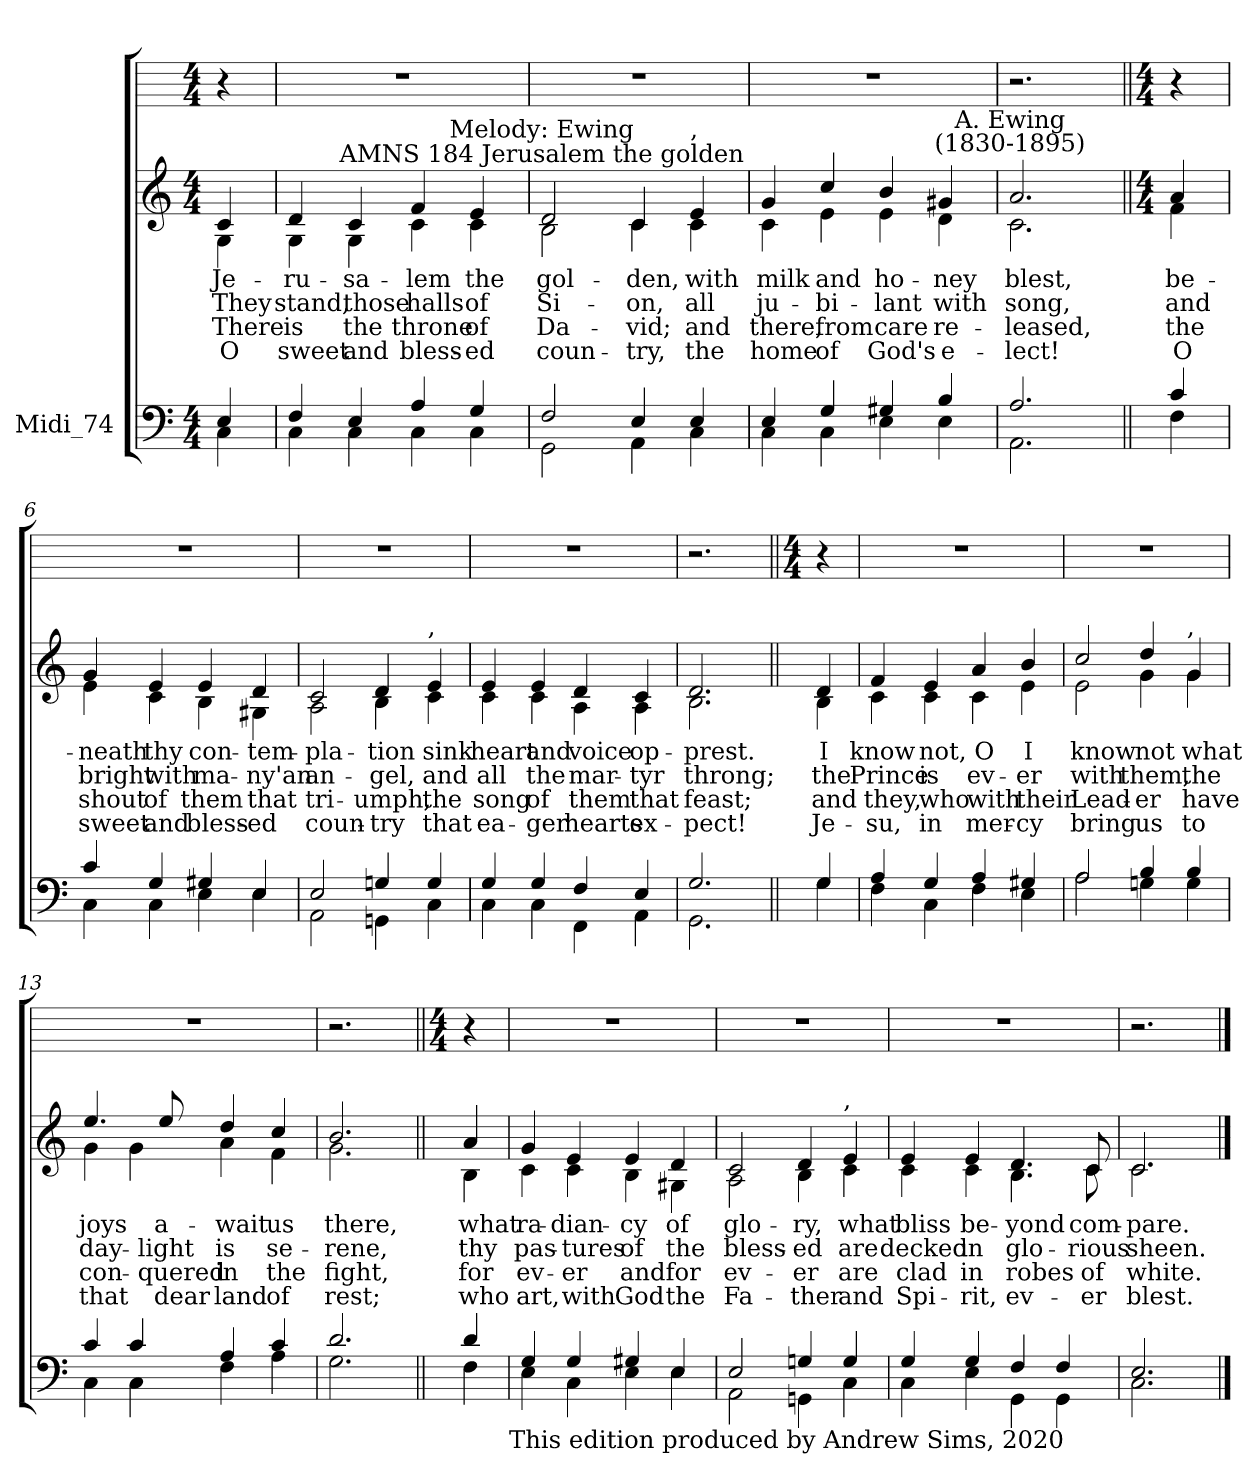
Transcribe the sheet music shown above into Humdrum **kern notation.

**kern	**kern	**text	**text	**text	**text	**kern
*part3	*part2	*part2	*part2	*part2	*part2	*part1
*staff3	*staff2	*staff2	*staff2	*staff2	*staff2	*staff1
*I"Midi_74	*	*	*	*	*	*
*clefF4	*clefG2	*	*	*	*	*
*k[]	*k[]	*	*	*	*	*
*C:	*C:	*	*	*	*	*
*M4/4	*M4/4	*	*	*	*	*M4/4
=	=	=	=	=	=	=
*^	*	*	*	*	*	*
!	!	!LO:TX:a:cj:t=Bernard of Cluny (12th cent.),\ntr. J. M. Neale (1818-1866)	!	!	!	!	!
!	!	!	!LO:LY:b	!LO:LY:b	!LO:LY:b	!LO:LY:b	!
*	*	*^	*	*	*	*	*
4E/	4C\	4c/	4G	Je-	-They	There	O	4r
=1	=1	=1	=1	=1	=1	=1	=1	=1
!	!	!	!	!LO:LY:b	!LO:LY:b	!LO:LY:b	!LO:LY:b	!
4F/	4C\	4d/	4G	ru-	-stand,	is	sweet	1r
!	!	!	!	!LO:LY:b	!LO:LY:b	!LO:LY:b	!LO:LY:b	!
4E/	4C\	4c/	4G	sa-	-those	the	and	.
!	!	!	!	!LO:LY:b	!LO:LY:b	!LO:LY:b	!LO:LY:b	!
4A/	4C\	4f/	4c\	lem	halls	throne	bless-	.
!	!	!	!	!LO:LY:b	!LO:LY:b	!LO:LY:b	!LO:LY:b	!
4G/	4C\	4e/	4c\	-the	of	of	ed	.
=2	=2	=2	=2	=2	=2	=2	=2	=2
!	!	!LO:TX:a:cj:t=AMNS 184 Jerusalem the golden	!	!	!	!	!	!
!	!	!LO:TX:a:cj:t=Melody&colon; Ewing	!	!	!	!	!	!
!	!	!	!	!LO:LY:b	!LO:LY:b	!LO:LY:b	!LO:LY:b	!
2F/	2GG\	2d/	2B\	gol-	-Si-	-Da-	-coun-	1r
!	!	!	!	!LO:LY:b	!LO:LY:b	!LO:LY:b	!LO:LY:b	!
4E/	4AA\	4c/	4c\	-den,	on,	vid;	try,	.
!	!	!LO:TX:a:t=,	!	!	!	!	!	!
!	!	!	!	!LO:LY:b	!LO:LY:b	!LO:LY:b	!LO:LY:b	!
4E/	4C\	4e/	4c\	with	all	and	the	.
=3	=3	=3	=3	=3	=3	=3	=3	=3
!	!	!	!	!LO:LY:b	!LO:LY:b	!LO:LY:b	!LO:LY:b	!
4E/	4C\	4g/	4c\	milk	ju-	-there,	home	1r
!	!	!	!	!LO:LY:b	!LO:LY:b	!LO:LY:b	!LO:LY:b	!
4G/	4C\	4cc/	4e\	and	bi-	-from	of	.
!	!	!	!	!LO:LY:b	!LO:LY:b	!LO:LY:b	!LO:LY:b	!
4G#X/	4E\	4b/	4e\	ho-	-lant	care	God's	.
!	!	!	!	!LO:LY:b	!LO:LY:b	!LO:LY:b	!LO:LY:b	!
4B/	4E\	4g#X/	4d\	ney	with	re-	-e-	.
=4	=4	=4	=4	=4	=4	=4	=4	=4
!	!	!LO:TX:a:cj:t=A. Ewing\n(1830-1895)	!	!	!	!	!	!
!	!	!	!	!LO:LY:b	!LO:LY:b	!LO:LY:b	!LO:LY:b	!
2.A/	2.AA\	2.a/	2.c\	-blest,	song,	leased,	lect!	2.r
!!LO:LB:g=z
=5||	=5||	=5||	=5||	=5||	=5||	=5||	=5||	=5||
*	*	*M4/4	*	*	*	*	*	*M4/4
!	!	!	!	!LO:LY:b	!LO:LY:b	!LO:LY:b	!LO:LY:b	!
4c/	4F\	4a/	4f\	be-	-and	the	O	4r
=6	=6	=6	=6	=6	=6	=6	=6	=6
!	!	!	!	!LO:LY:b	!LO:LY:b	!LO:LY:b	!LO:LY:b	!
4c/	4C\	4g/	4e\	neath	bright	shout	sweet	1r
!	!	!	!	!LO:LY:b	!LO:LY:b	!LO:LY:b	!LO:LY:b	!
4G/	4C\	4e/	4c\	thy	with	of	and	.
!	!	!	!	!LO:LY:b	!LO:LY:b	!LO:LY:b	!LO:LY:b	!
4G#X/	4E\	4e/	4B\	con-	-ma-	-them	bless-	.
!	!	!	!	!LO:LY:b	!LO:LY:b	!LO:LY:b	!LO:LY:b	!
4E/	4E\	4d/	4G#X	-tem-	-ny'an	that	ed	.
=7	=7	=7	=7	=7	=7	=7	=7	=7
!	!	!	!	!LO:LY:b	!LO:LY:b	!LO:LY:b	!LO:LY:b	!
2E/	2AA\	2c/	2A\	pla-	-an-	-tri-	-coun-	1r
!	!	!	!	!LO:LY:b	!LO:LY:b	!LO:LY:b	!LO:LY:b	!
4Gn/	4GGn\	4d/	4B\	-tion	gel,	umph,	try	.
!	!	!LO:TX:a:t=,	!	!	!	!	!	!
!	!	!	!	!LO:LY:b	!LO:LY:b	!LO:LY:b	!LO:LY:b	!
4G/	4C\	4e/	4c\	sink	and	the	that	.
=8	=8	=8	=8	=8	=8	=8	=8	=8
!	!	!	!	!LO:LY:b	!LO:LY:b	!LO:LY:b	!LO:LY:b	!
4G/	4C\	4e/	4c\	heart	all	song	ea-	1r
!	!	!	!	!LO:LY:b	!LO:LY:b	!LO:LY:b	!LO:LY:b	!
4G/	4C\	4e/	4c\	-and	the	of	ger	.
!	!	!	!	!LO:LY:b	!LO:LY:b	!LO:LY:b	!LO:LY:b	!
4F/	4FF\	4d/	4A\	voice	mar-	-them	hearts	.
!	!	!	!	!LO:LY:b	!LO:LY:b	!LO:LY:b	!LO:LY:b	!
4E/	4AA\	4c/	4A\	op-	-tyr	that	ex-	.
=9	=9	=9	=9	=9	=9	=9	=9	=9
!	!	!	!	!LO:LY:b	!LO:LY:b	!LO:LY:b	!LO:LY:b	!
2.G/	2.GG\	2.d/	2.B\	-prest.	throng;	feast;	pect!	2.r
!!LO:LB:g=z
=10||	=10||	=10||	=10||	=10||	=10||	=10||	=10||	=10||
*	*	*	*	*	*	*	*	*M4/4
!	!	!	!	!LO:LY:b	!LO:LY:b	!LO:LY:b	!LO:LY:b	!
4G/	4G\	4d/	4B\	I	the	and	Je-	4r
=11	=11	=11	=11	=11	=11	=11	=11	=11
!	!	!	!	!LO:LY:b	!LO:LY:b	!LO:LY:b	!LO:LY:b	!
4A/	4F\	4f/	4c\	-know	Prince	they,	su,	1r
!	!	!	!	!LO:LY:b	!LO:LY:b	!LO:LY:b	!LO:LY:b	!
4G/	4C\	4e/	4c\	not,	is	who	in	.
!	!	!	!	!LO:LY:b	!LO:LY:b	!LO:LY:b	!LO:LY:b	!
4A/	4F\	4a/	4c\	O	ev-	-with	mer-	.
!	!	!	!	!LO:LY:b	!LO:LY:b	!LO:LY:b	!LO:LY:b	!
4G#X/	4E\	4b/	4e\	-I	er	their	cy	.
=12	=12	=12	=12	=12	=12	=12	=12	=12
!	!	!	!	!LO:LY:b	!LO:LY:b	!LO:LY:b	!LO:LY:b	!
2A/	2A\	2cc/	2e\	know	with	Lead-	-bring	1r
!	!	!	!	!LO:LY:b	!LO:LY:b	!LO:LY:b	!LO:LY:b	!
4B/	4Gn\	4dd/	4g\	not	them,	er	us	.
!	!	!LO:TX:a:t=,	!	!	!	!	!	!
!	!	!	!	!LO:LY:b	!LO:LY:b	!LO:LY:b	!LO:LY:b	!
4B/	4G\	4g/	4g\	what	the	have	to	.
=13	=13	=13	=13	=13	=13	=13	=13	=13
!	!	!	!	!LO:LY:b	!LO:LY:b	!LO:LY:b	!LO:LY:b	!
4c/	4C\	4.ee/	4g\	joys	day-	-con-	-that	1r
4c/	4C\	.	4g\	.	.	.	.	.
!	!	!	!	!LO:LY:b	!LO:LY:b	!LO:LY:b	!LO:LY:b	!
.	.	8ee/	.	a-	-light	quered	dear	.
!	!	!	!	!LO:LY:b	!LO:LY:b	!LO:LY:b	!LO:LY:b	!
4A/	4F\	4dd/	4a\	wait	is	in	land	.
!	!	!	!	!LO:LY:b	!LO:LY:b	!LO:LY:b	!LO:LY:b	!
4c	4A\	4cc/	4f\	us	se-	-the	of	.
=14	=14	=14	=14	=14	=14	=14	=14	=14
!	!	!	!	!LO:LY:b	!LO:LY:b	!LO:LY:b	!LO:LY:b	!
2.d	2.G\	2.b/	2.g\	there,	rene,	fight,	rest;	2.r
!!LO:LB:g=z
=15||	=15||	=15||	=15||	=15||	=15||	=15||	=15||	=15||
*	*	*	*	*	*	*	*	*M4/4
!	!	!	!	!LO:LY:b	!LO:LY:b	!LO:LY:b	!LO:LY:b	!
4d	4F\	4a/	4B\	what	thy	for	who	4r
!	!LO:TX:b:t=This edition produced by Andrew Sims, 2020	!	!	!	!	!	!	!
=16	=16	=16	=16	=16	=16	=16	=16	=16
!	!	!	!	!LO:LY:b	!LO:LY:b	!LO:LY:b	!LO:LY:b	!
4G/	4E\	4g/	4c\	ra-	-pas-	-ev-	-art,	1r
!	!	!	!	!LO:LY:b	!LO:LY:b	!LO:LY:b	!LO:LY:b	!
4G/	4C\	4e/	4c\	dian-	-tures	er	with	.
!	!	!	!	!LO:LY:b	!LO:LY:b	!LO:LY:b	!LO:LY:b	!
4G#X/	4E\	4e/	4B\	cy	of	and	God	.
!	!	!	!	!LO:LY:b	!LO:LY:b	!LO:LY:b	!LO:LY:b	!
4E/	4E\	4d/	4G#X	of	the	for	the	.
=17	=17	=17	=17	=17	=17	=17	=17	=17
!	!	!	!	!LO:LY:b	!LO:LY:b	!LO:LY:b	!LO:LY:b	!
2E/	2AA\	2c/	2A	glo-	-bless-	-ev-	-Fa-	1r
!	!	!	!	!LO:LY:b	!LO:LY:b	!LO:LY:b	!LO:LY:b	!
4Gn/	4GGn\	4d/	4B\	-ry,	ed	er	ther	.
!	!	!LO:TX:a:t=,	!	!	!	!	!	!
!	!	!	!	!LO:LY:b	!LO:LY:b	!LO:LY:b	!LO:LY:b	!
4G/	4C\	4e/	4c\	what	are	are	and	.
=18	=18	=18	=18	=18	=18	=18	=18	=18
!	!	!	!	!LO:LY:b	!LO:LY:b	!LO:LY:b	!LO:LY:b	!
4G/	4C\	4e/	4c\	bliss	decked	clad	Spi-	1r
!	!	!	!	!LO:LY:b	!LO:LY:b	!LO:LY:b	!LO:LY:b	!
4G/	4E\	4e/	4c\	-be-	-in	in	rit,	.
!	!	!	!	!LO:LY:b	!LO:LY:b	!LO:LY:b	!LO:LY:b	!
4F/	4GG\	4.d/	4.B\	yond	glo-	-robes	ev-	.
4F/	4GG\	.	.	.	.	.	.	.
!	!	!	!	!LO:LY:b	!LO:LY:b	!LO:LY:b	!LO:LY:b	!
.	.	8c/	8c\	-com-	-rious	of	er	.
=19	=19	=19	=19	=19	=19	=19	=19	=19
!	!	!	!	!LO:LY:b	!LO:LY:b	!LO:LY:b	!LO:LY:b	!
2.E/	2.C\	2.c/	2.c\	pare.	sheen.	white.	blest.	2.r
*v	*v	*	*	*	*	*	*	*
*	*v	*v	*	*	*	*	*
==	==	==	==	==	==	==
*-	*-	*-	*-	*-	*-	*-
